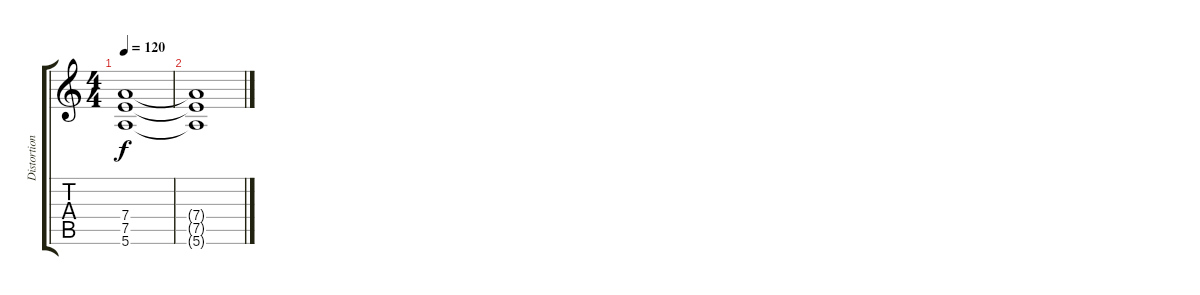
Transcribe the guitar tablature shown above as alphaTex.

\track ("Distortion Guitar" "Distortion") {instrument distortionguitar}
\staff {score tabs}
\tuning (E4 B3 G3 D3 A2 E2) {hide}
\ts (4 4)
\tempo 120
\clef g2
\ks c
(7.4 7.5 5.6).1{dy f} |
(7.4{t} 7.5{t} 5.6{t}).1{volume 0}
